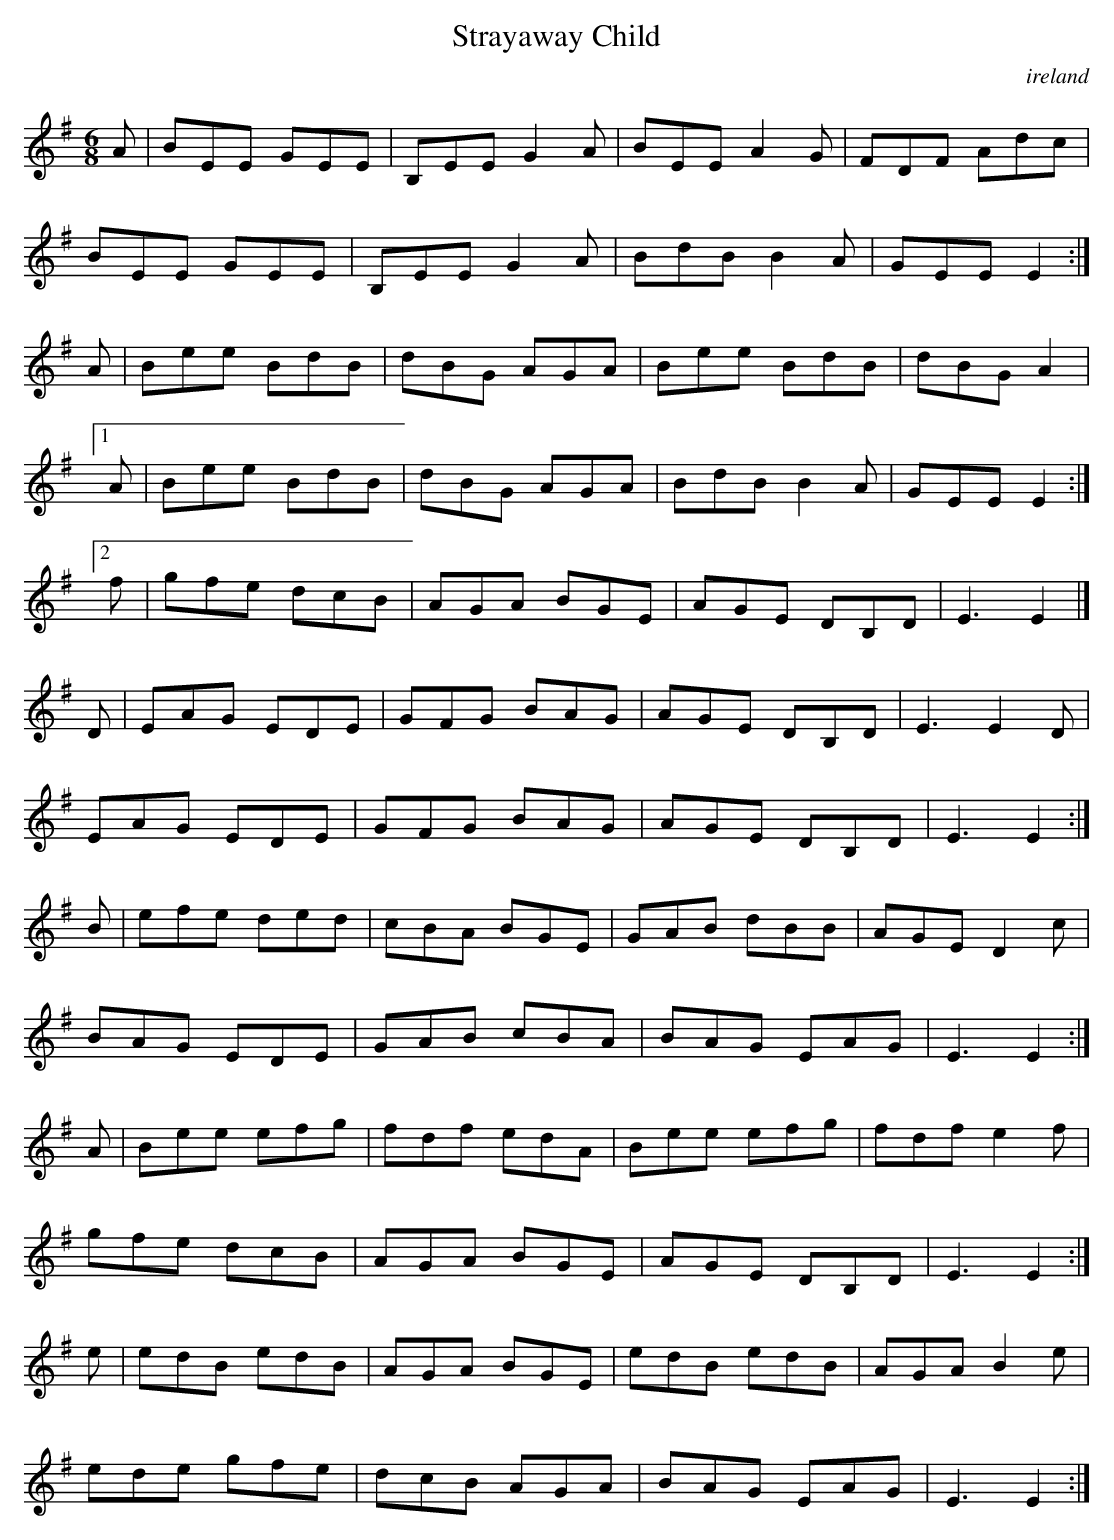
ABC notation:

X:1
T:Strayaway Child
O:ireland
M:6/8
L:1/8
K:E Minor
A|BEE GEE|B,EE G2A|BEE A2G|FDF Adc|!
BEE GEE|B,EE G2A|BdB B2A|GEE E2:|!
A|Bee BdB|dBG AGA|Bee BdB|dBG A2|!
[1 A|Bee BdB|dBG AGA|BdB B2A|GEE E2:|!
[2 f|gfe dcB|AGA BGE|AGE DB,D|E3 E2|]!
D|EAG EDE|GFG BAG|AGE DB,D|E3 E2D|!
EAG EDE|GFG BAG|AGE DB,D|E3 E2:|!
B|efe ded|cBA BGE|GAB dBB|AGE D2c|!
BAG EDE|GAB cBA|BAG EAG|E3 E2:|!
A|Bee efg|fdf edA|Bee efg|fdf e2f|!
gfe dcB|AGA BGE|AGE DB,D|E3 E2:|!
e|edB edB|AGA BGE|edB edB|AGA B2e|!
ede gfe|dcB AGA|BAG EAG|E3 E2:|!
